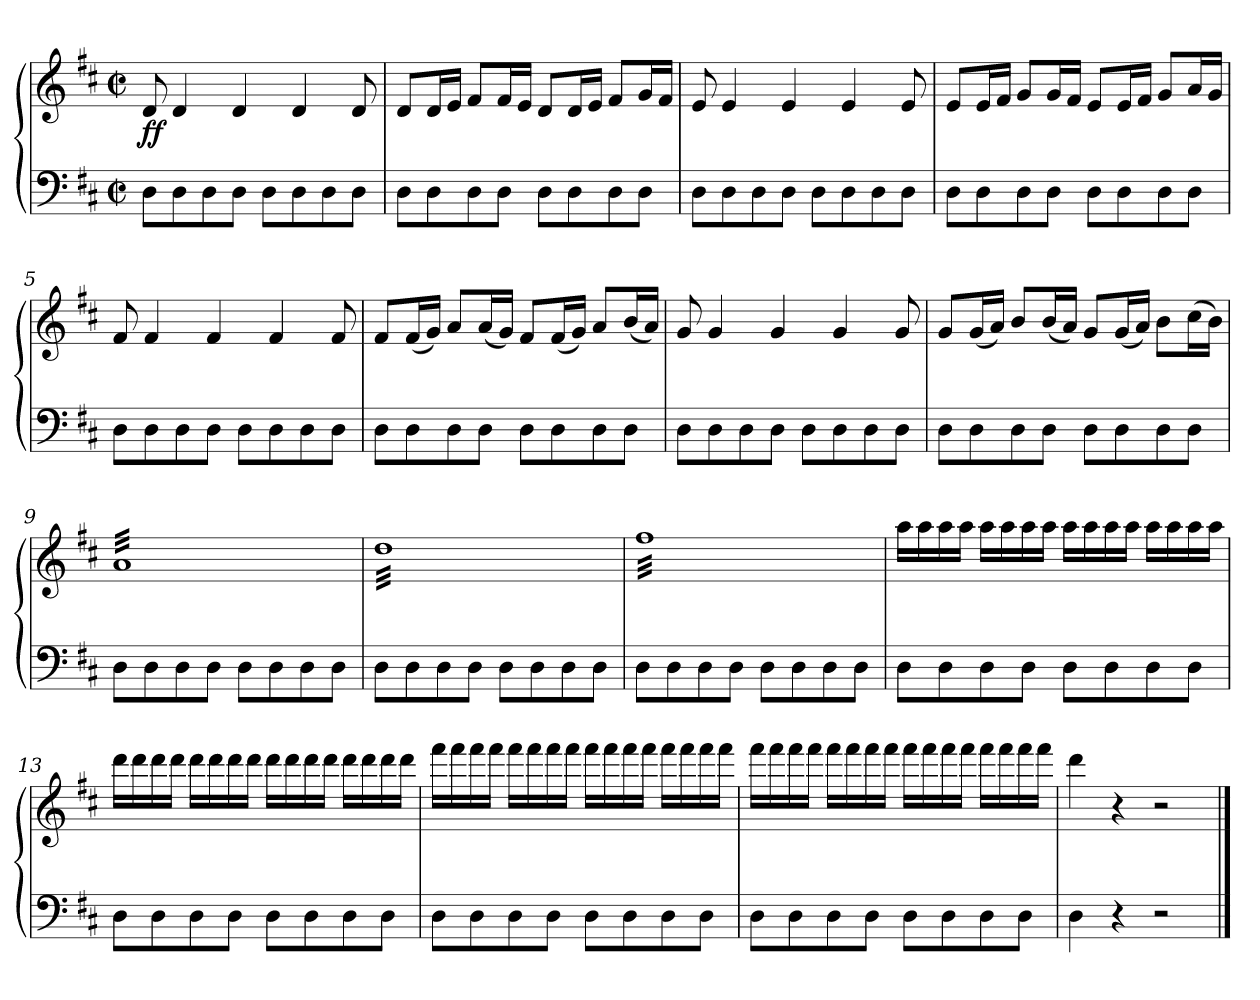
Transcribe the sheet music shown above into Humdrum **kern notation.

**kern	**kern	**dynam
*part1	*part1	*part1
*staff2	*staff1	*staff1/2
*clefF4	*clefG2	*
*k[f#c#]	*k[f#c#]	*
*M2/2	*M2/2	*
*met(c|)	*met(c|)	*
=1	=1	=1
!	!	!LO:DY:b
8D\L	8d/	ff
8D\	4d/	.
8D\	.	.
8D\J	4d/	.
8D\L	.	.
8D\	4d/	.
8D\	.	.
8D\J	8d/	.
=2	=2	=2
8D\L	8d/L	.
8D\	16d/L	.
.	16e/JJ	.
8D\	8f#/L	.
8D\J	16f#/L	.
.	16e/JJ	.
8D\L	8d/L	.
8D\	16d/L	.
.	16e/JJ	.
8D\	8f#/L	.
8D\J	16g/L	.
.	16f#/JJ	.
=3	=3	=3
8D\L	8e/	.
8D\	4e/	.
8D\	.	.
8D\J	4e/	.
8D\L	.	.
8D\	4e/	.
8D\	.	.
8D\J	8e/	.
!!LO:LB:g=z
=4	=4	=4
8D\L	8e/L	.
8D\	16e/L	.
.	16f#/JJ	.
8D\	8g/L	.
8D\J	16g/L	.
.	16f#/JJ	.
8D\L	8e/L	.
8D\	16e/L	.
.	16f#/JJ	.
8D\	8g/L	.
8D\J	16a/L	.
.	16g/JJ	.
=5	=5	=5
8D\L	8f#/	.
8D\	4f#/	.
8D\	.	.
8D\J	4f#/	.
8D\L	.	.
8D\	4f#/	.
8D\	.	.
8D\J	8f#/	.
=6	=6	=6
8D\L	8f#/L	.
8D\	(<16f#/L	.
.	16g/JJ)	.
8D\	8a/L	.
8D\J	(<16a/L	.
.	16g/JJ)	.
8D\L	8f#/L	.
8D\	(<16f#/L	.
.	16g/JJ)	.
8D\	8a/L	.
8D\J	(<16b/L	.
.	16a/JJ)	.
=7	=7	=7
8D\L	8g/	.
8D\	4g/	.
8D\	.	.
8D\J	4g/	.
8D\L	.	.
8D\	4g/	.
8D\	.	.
8D\J	8g/	.
!!LO:LB:g=z
=8	=8	=8
8D\L	8g/L	.
8D\	(<16g/L	.
.	16a/JJ)	.
8D\	8b/L	.
8D\J	(<16b/L	.
.	16a/JJ)	.
8D\L	8g/L	.
8D\	(<16g/L	.
.	16a/JJ)	.
8D\	8b\L	.
8D\J	(>16cc#\L	.
.	16b\JJ)	.
=9	=9	=9
*	*tremolo	*
8D\L	32aLLL	.
.	32a	.
.	32a	.
.	32a	.
8D\	32a	.
.	32a	.
.	32a	.
.	32a	.
8D\	32a	.
.	32a	.
.	32a	.
.	32a	.
8D\J	32a	.
.	32a	.
.	32a	.
.	32a	.
8D\L	32a	.
.	32a	.
.	32a	.
.	32a	.
8D\	32a	.
.	32a	.
.	32a	.
.	32a	.
8D\	32a	.
.	32a	.
.	32a	.
.	32a	.
8D\J	32a	.
.	32a	.
.	32a	.
.	32aJJJ	.
=10	=10	=10
8D\L	32ddLLL	.
.	32dd	.
.	32dd	.
.	32dd	.
8D\	32dd	.
.	32dd	.
.	32dd	.
.	32dd	.
8D\	32dd	.
.	32dd	.
.	32dd	.
.	32dd	.
8D\J	32dd	.
.	32dd	.
.	32dd	.
.	32dd	.
8D\L	32dd	.
.	32dd	.
.	32dd	.
.	32dd	.
8D\	32dd	.
.	32dd	.
.	32dd	.
.	32dd	.
8D\	32dd	.
.	32dd	.
.	32dd	.
.	32dd	.
8D\J	32dd	.
.	32dd	.
.	32dd	.
.	32ddJJJ	.
=11	=11	=11
8D\L	32ff#LLL	.
.	32ff#	.
.	32ff#	.
.	32ff#	.
8D\	32ff#	.
.	32ff#	.
.	32ff#	.
.	32ff#	.
8D\	32ff#	.
.	32ff#	.
.	32ff#	.
.	32ff#	.
8D\J	32ff#	.
.	32ff#	.
.	32ff#	.
.	32ff#	.
8D\L	32ff#	.
.	32ff#	.
.	32ff#	.
.	32ff#	.
8D\	32ff#	.
.	32ff#	.
.	32ff#	.
.	32ff#	.
8D\	32ff#	.
.	32ff#	.
.	32ff#	.
.	32ff#	.
8D\J	32ff#	.
.	32ff#	.
.	32ff#	.
.	32ff#JJJ	.
*	*Xtremolo	*
!!LO:LB:g=z
=12	=12	=12
8D\L	16aa\LL	.
.	16aa\	.
8D\	16aa\	.
.	16aa\JJ	.
8D\	16aa\LL	.
.	16aa\	.
8D\J	16aa\	.
.	16aa\JJ	.
8D\L	16aa\LL	.
.	16aa\	.
8D\	16aa\	.
.	16aa\JJ	.
8D\	16aa\LL	.
.	16aa\	.
8D\J	16aa\	.
.	16aa\JJ	.
=13	=13	=13
8D\L	16ddd\LL	.
.	16ddd\	.
8D\	16ddd\	.
.	16ddd\JJ	.
8D\	16ddd\LL	.
.	16ddd\	.
8D\J	16ddd\	.
.	16ddd\JJ	.
8D\L	16ddd\LL	.
.	16ddd\	.
8D\	16ddd\	.
.	16ddd\JJ	.
8D\	16ddd\LL	.
.	16ddd\	.
8D\J	16ddd\	.
.	16ddd\JJ	.
!!LO:LB:g=z
=14	=14	=14
8D\L	16fff#\LL	.
.	16fff#\	.
8D\	16fff#\	.
.	16fff#\JJ	.
8D\	16fff#\LL	.
.	16fff#\	.
8D\J	16fff#\	.
.	16fff#\JJ	.
8D\L	16fff#\LL	.
.	16fff#\	.
8D\	16fff#\	.
.	16fff#\JJ	.
8D\	16fff#\LL	.
.	16fff#\	.
8D\J	16fff#\	.
.	16fff#\JJ	.
=15	=15	=15
8D\L	16fff#\LL	.
.	16fff#\	.
8D\	16fff#\	.
.	16fff#\JJ	.
8D\	16fff#\LL	.
.	16fff#\	.
8D\J	16fff#\	.
.	16fff#\JJ	.
8D\L	16fff#\LL	.
.	16fff#\	.
8D\	16fff#\	.
.	16fff#\JJ	.
8D\	16fff#\LL	.
.	16fff#\	.
8D\J	16fff#\	.
.	16fff#\JJ	.
!!LO:PB:g=z
=16	=16	=16
4D\	4ddd\	.
4r	4r	.
2r	2r	.
==	==	==
*-	*-	*-
